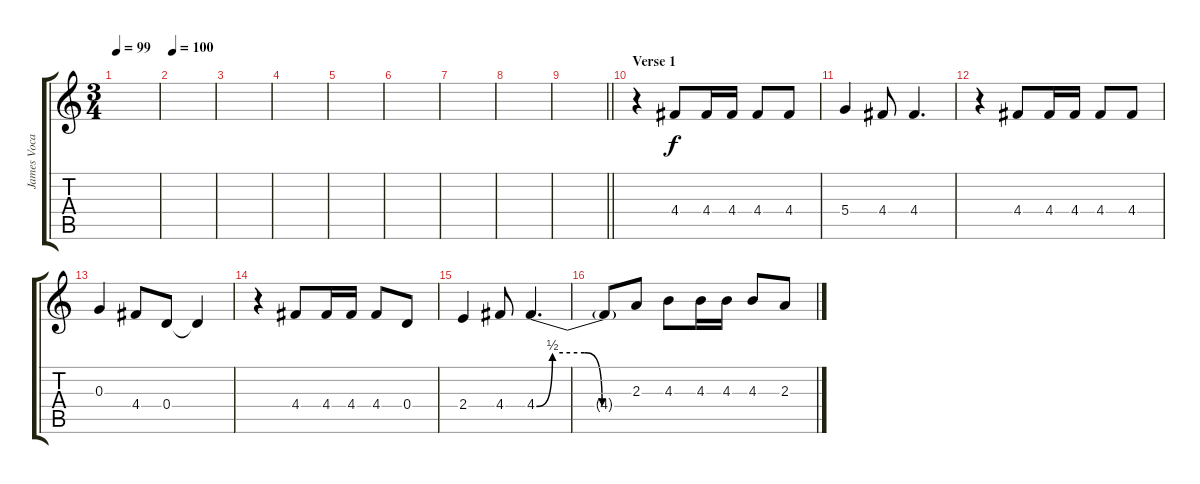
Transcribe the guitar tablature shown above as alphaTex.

\track ("James Vocals" "James Voca") {instrument overdrivenguitar}
\staff {score tabs}
\tuning (E4 B3 G3 D3 A2 E2) {hide}
\ts (3 4)
\tempo 99
\clef g2
\ks c
|
\tempo 100
|
|
|
|
|
|
|
\barLineRight lightlight
|
\section ("" "Verse 1")
r.4 4.4.8 4.4.16 4.4.16 4.4.8 4.4.8 |
5.4.4 4.4.8 4.4.4{d} |
r.4 4.4.8 4.4.16 4.4.16 4.4.8 4.4.8 |
0.3.4 4.4.8 0.4.8 0.4{t}.4 |
r.4 4.4.8 4.4.16 4.4.16 4.4.8 0.4.8 |
2.4.4 4.4.8 4.4{be (custom 0 0 10 2 30 2 41 0 60 0)}.4{d} |
4.4{t}.8 2.3.8 4.3.8 4.3.16 4.3.16 4.3.8 2.3.8
